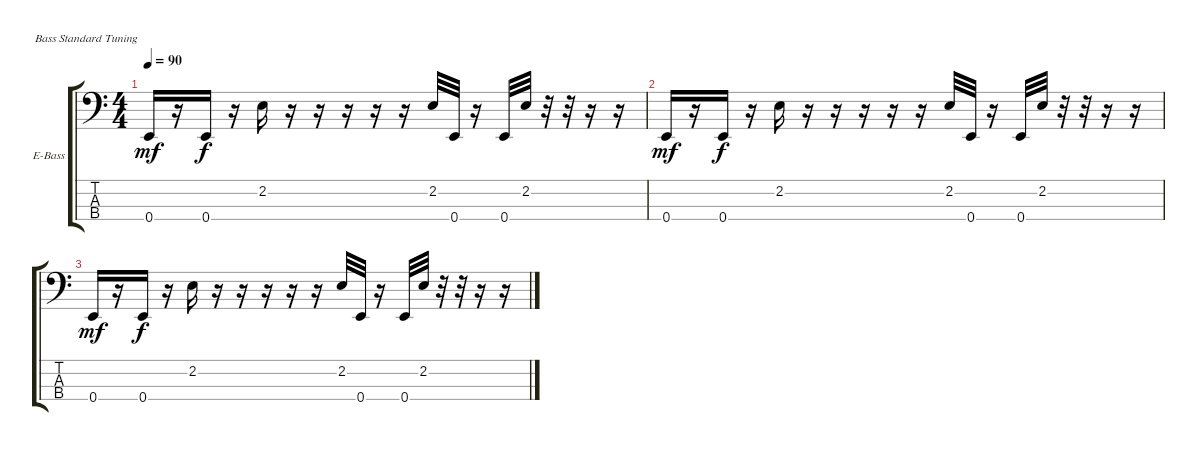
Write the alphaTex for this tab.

\bracketExtendMode groupsimilarinstruments
\firstSystemTrackNameOrientation horizontal
\otherSystemsTrackNameOrientation horizontal
\track ("Бас" "E-Bass") {instrument electricbassfinger}
\staff {score tabs}
\tuning (G2 D2 A1 E1)
\ts (4 4)
\tempo 90
\clef f4
\ks c
0.4.16{dy mf} r.16 0.4.16{dy f} r.16 2.2.16 r.16 r.16 r.16 r.16 r.16 2.2.32 0.4.32 r.16 0.4.32 2.2.32 r.32 r.32 r.16 r.16 |
0.4.16{dy mf} r.16 0.4.16{dy f} r.16 2.2.16 r.16 r.16 r.16 r.16 r.16 2.2.32 0.4.32 r.16 0.4.32 2.2.32 r.32 r.32 r.16 r.16 |
0.4.16{dy mf} r.16 0.4.16{dy f} r.16 2.2.16 r.16 r.16 r.16 r.16 r.16 2.2.32 0.4.32 r.16 0.4.32 2.2.32 r.32 r.32 r.16 r.16
